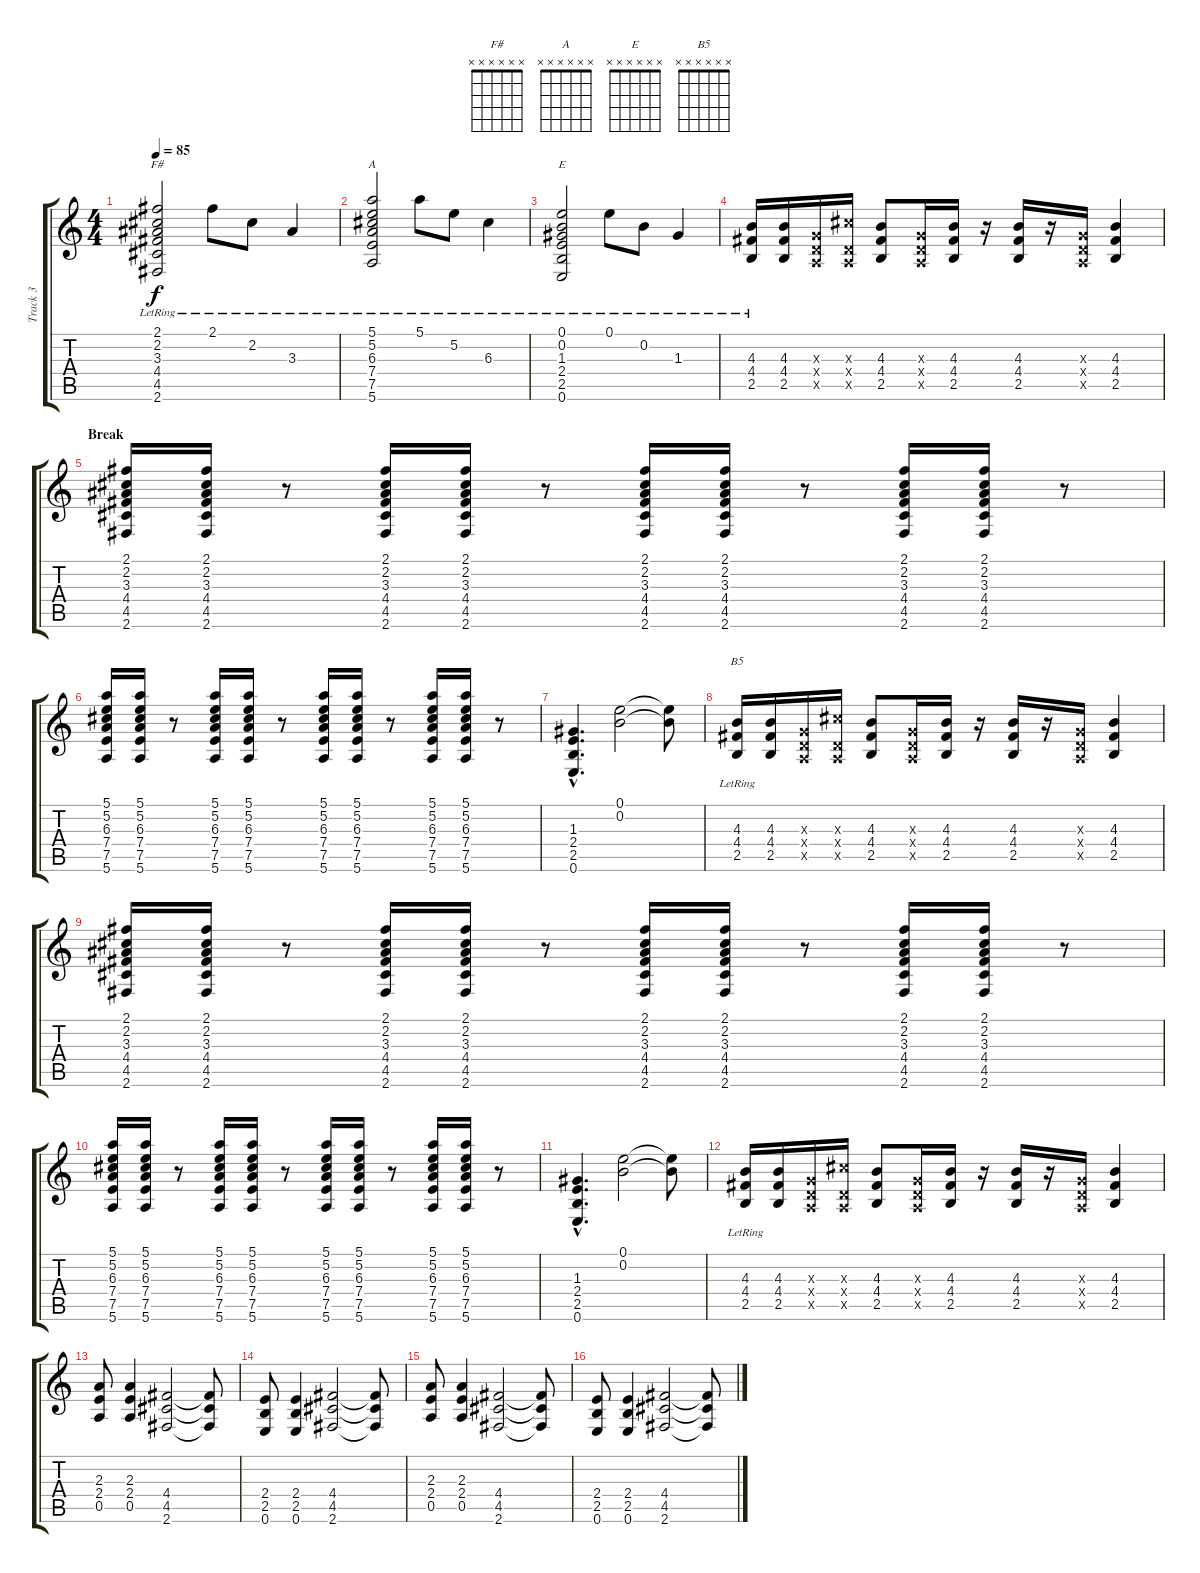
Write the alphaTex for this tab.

\track ("Track 3" "Track 3") {instrument distortionguitar}
\staff {score tabs}
\tuning (E4 B3 G3 D3 A2 E2) {hide}
\chord ("F#" x x x x x x)
\chord ("A" x x x x x x)
\chord ("E" x x x x x x)
\chord ("B5" x x x x x x)
\ts (4 4)
\tempo 85
\clef g2
\ks c
(2.1{lr} 2.2 3.3 4.4 4.5 2.6).2{ch "F#" dy f} 2.1{lr}.8 2.2{lr}.8 3.3{lr}.4 |
(5.1 5.2 6.3{lr} 7.4 7.5 5.6).2{ch "A"} 5.1{lr}.8 5.2{lr}.8 6.3{lr}.4 |
(0.1 0.2 1.3{lr} 2.4 2.5 0.6).2{ch "E"} 0.1{lr}.8 0.2{lr}.8 1.3{lr}.4 |
(4.3{lr} 4.4 2.5).16 (4.3 4.4 2.5).16 (0.3{x} 0.4{x} 0.5{x}).16 (6.3{x} 0.4{x} 0.5{x}).16 (4.3 4.4 2.5).8 (0.3{x} 0.4{x} 0.5{x}).16 (4.3 4.4 2.5).16 r.16 (4.3 4.4 2.5).16 r.16 (0.3{x} 0.4{x} 0.5{x}).16 (4.3 4.4 2.5).4 |
\section ("" "Break")
(2.1 2.2 3.3 4.4 4.5 2.6).16 (2.1 2.2 3.3 4.4 4.5 2.6).16 r.8 (2.1 2.2 3.3 4.4 4.5 2.6).16 (2.1 2.2 3.3 4.4 4.5 2.6).16 r.8 (2.1 2.2 3.3 4.4 4.5 2.6).16 (2.1 2.2 3.3 4.4 4.5 2.6).16 r.8 (2.1 2.2 3.3 4.4 4.5 2.6).16 (2.1 2.2 3.3 4.4 4.5 2.6).16 r.8 |
(5.1 5.2 6.3 7.4 7.5 5.6).16 (5.1 5.2 6.3 7.4 7.5 5.6).16 r.8 (5.1 5.2 6.3 7.4 7.5 5.6).16 (5.1 5.2 6.3 7.4 7.5 5.6).16 r.8 (5.1 5.2 6.3 7.4 7.5 5.6).16 (5.1 5.2 6.3 7.4 7.5 5.6).16 r.8 (5.1 5.2 6.3 7.4 7.5 5.6).16 (5.1 5.2 6.3 7.4 7.5 5.6).16 r.8 |
(1.3{hac} 2.4{hac} 2.5{hac} 0.6{hac}).4{d} (0.1 0.2).2 (0.1{t} 0.2{t}).8 |
(4.3{lr} 4.4 2.5).16{ch "B5"} (4.3 4.4 2.5).16 (0.3{x} 0.4{x} 0.5{x}).16 (6.3{x} 0.4{x} 0.5{x}).16 (4.3 4.4 2.5).8 (0.3{x} 0.4{x} 0.5{x}).16 (4.3 4.4 2.5).16 r.16 (4.3 4.4 2.5).16 r.16 (0.3{x} 0.4{x} 0.5{x}).16 (4.3 4.4 2.5).4 |
(2.1 2.2 3.3 4.4 4.5 2.6).16 (2.1 2.2 3.3 4.4 4.5 2.6).16 r.8 (2.1 2.2 3.3 4.4 4.5 2.6).16 (2.1 2.2 3.3 4.4 4.5 2.6).16 r.8 (2.1 2.2 3.3 4.4 4.5 2.6).16 (2.1 2.2 3.3 4.4 4.5 2.6).16 r.8 (2.1 2.2 3.3 4.4 4.5 2.6).16 (2.1 2.2 3.3 4.4 4.5 2.6).16 r.8 |
(5.1 5.2 6.3 7.4 7.5 5.6).16 (5.1 5.2 6.3 7.4 7.5 5.6).16 r.8 (5.1 5.2 6.3 7.4 7.5 5.6).16 (5.1 5.2 6.3 7.4 7.5 5.6).16 r.8 (5.1 5.2 6.3 7.4 7.5 5.6).16 (5.1 5.2 6.3 7.4 7.5 5.6).16 r.8 (5.1 5.2 6.3 7.4 7.5 5.6).16 (5.1 5.2 6.3 7.4 7.5 5.6).16 r.8 |
(1.3{hac} 2.4{hac} 2.5{hac} 0.6{hac}).4{d} (0.1 0.2).2 (0.1{t} 0.2{t}).8 |
(4.3{lr} 4.4 2.5).16 (4.3 4.4 2.5).16 (0.3{x} 0.4{x} 0.5{x}).16 (6.3{x} 0.4{x} 0.5{x}).16 (4.3 4.4 2.5).8 (0.3{x} 0.4{x} 0.5{x}).16 (4.3 4.4 2.5).16 r.16 (4.3 4.4 2.5).16 r.16 (0.3{x} 0.4{x} 0.5{x}).16 (4.3 4.4 2.5).4 |
(2.3 2.4 0.5).8 (2.3 2.4 0.5).4 (4.4 4.5 2.6).2 (4.4{t} 4.5{t} 2.6{t}).8 |
(2.4 2.5 0.6).8 (2.4 2.5 0.6).4 (4.4 4.5 2.6).2 (4.4{t} 4.5{t} 2.6{t}).8 |
(2.3 2.4 0.5).8 (2.3 2.4 0.5).4 (4.4 4.5 2.6).2 (4.4{t} 4.5{t} 2.6{t}).8 |
(2.4 2.5 0.6).8 (2.4 2.5 0.6).4 (4.4 4.5 2.6).2 (4.4{t} 4.5{t} 2.6{t}).8
